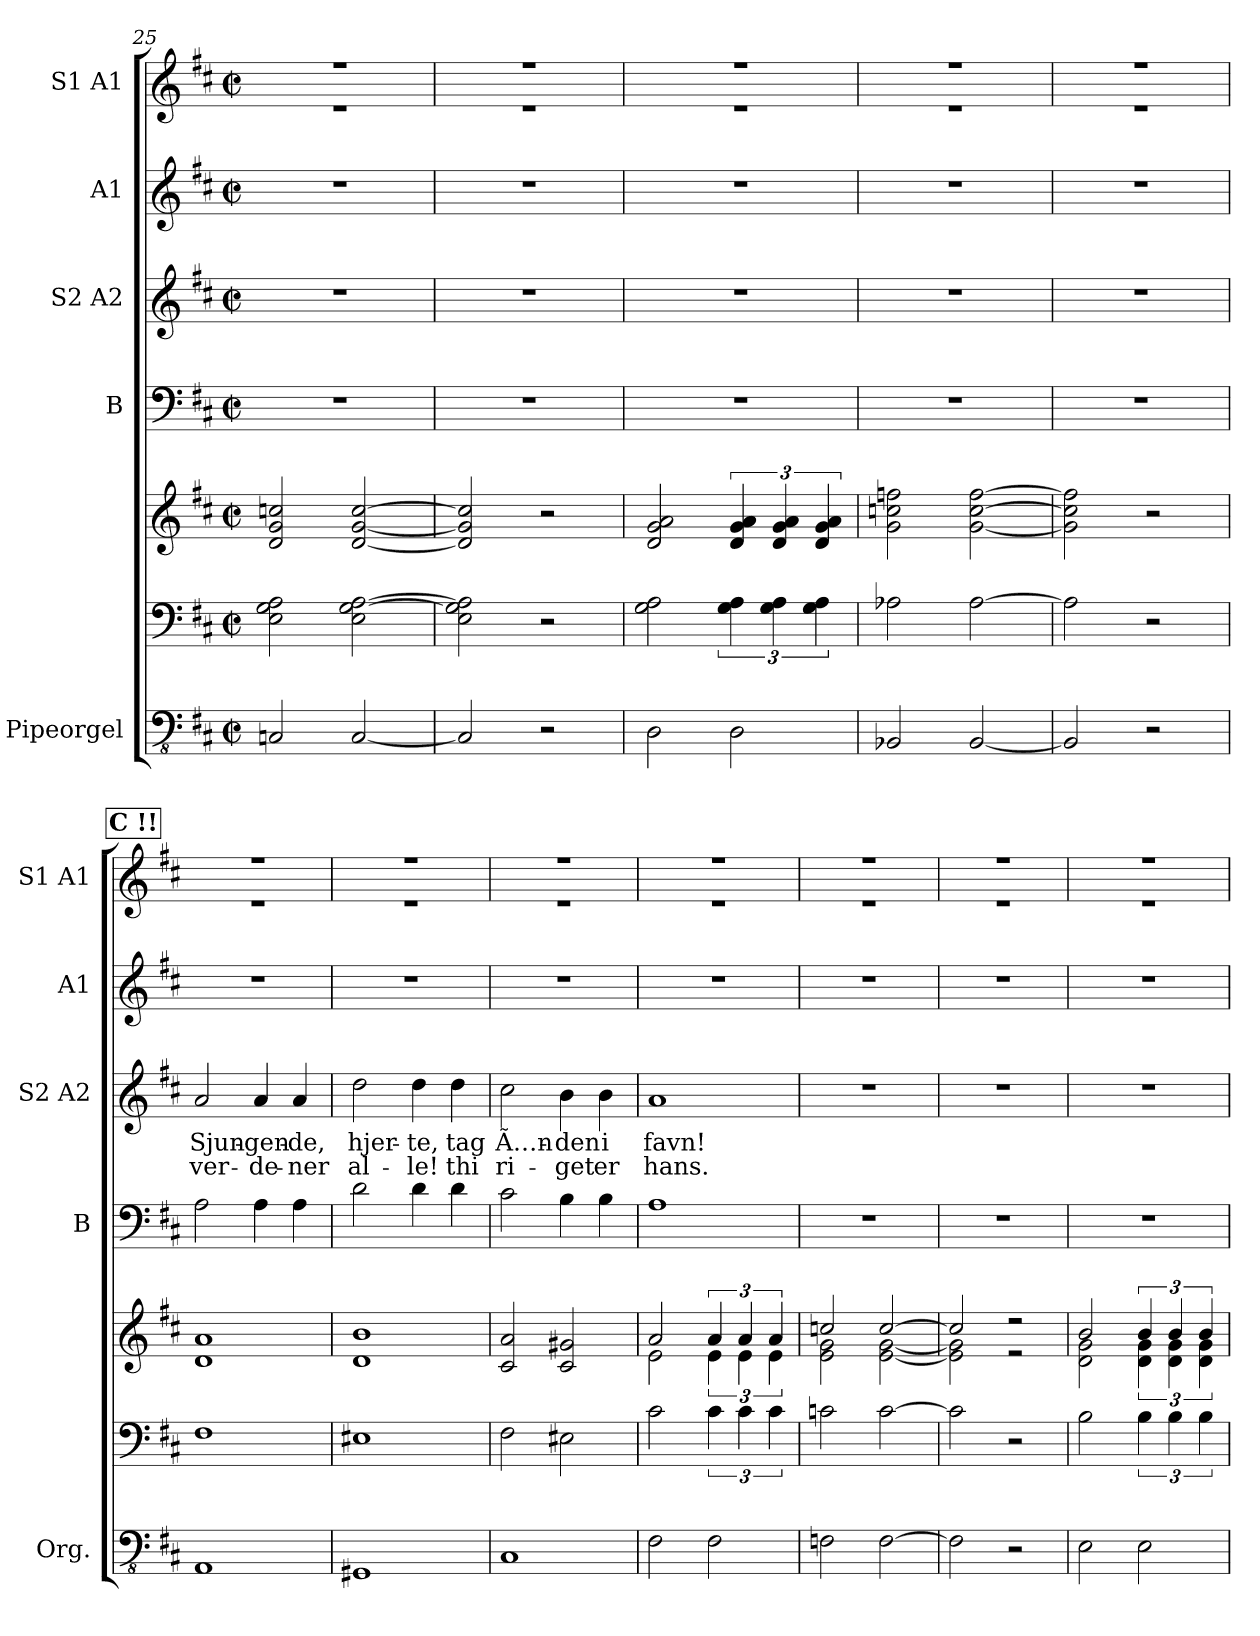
**kern	**kern	**kern	**kern	**kern	**text	**text	**kern	**kern
*part5	*part5	*part5	*part4	*part3	*part3	*part3	*part2	*part1
*staff7	*staff6	*staff5	*staff4	*staff3	*staff3	*staff3	*staff2	*staff1
*I"Pipeorgel	*	*	*I"B	*I"S2 A2	*	*	*I"A1	*I"S1 A1
*I'Org.	*	*	*I'B	*I'S2 A2	*	*	*I'A1	*I'S1 A1
!!LO:LB:g=z
*clefFv4	*clefF4	*clefG2	*clefF4	*clefG2	*	*	*clefG2	*clefG2
*k[f#c#]	*k[f#c#]	*k[f#c#]	*k[f#c#]	*k[f#c#]	*	*	*k[f#c#]	*k[f#c#]
*M2/2	*M2/2	*M2/2	*M2/2	*M2/2	*	*	*M2/2	*M2/2
*met(c|)	*met(c|)	*met(c|)	*met(c|)	*met(c|)	*	*	*met(c|)	*met(c|)
=25	=25	=25	=25	=25	=25	=25	=25	=25
*	*	*	*	*	*	*	*	*^
2CCn/	2E\ 2G\ 2A\	2d/ 2g/ 2ccn/	1r	1r	.	.	1r	1r	1r
[2CC/	2E\ [2G\ [2A\	[2d/ [2g/ [2cc/	.	.	.	.	.	.	.
=26	=26	=26	=26	=26	=26	=26	=26	=26	=26
2CC/]	2E\ 2G\] 2A\]	2d/] 2g/] 2cc/]	1r	1r	.	.	1r	1r	1r
2r	2r	2r	.	.	.	.	.	.	.
=27	=27	=27	=27	=27	=27	=27	=27	=27	=27
2DD\	2G\ 2A\	2d/ 2g/ 2a/	1r	1r	.	.	1r	1r	1r
2DD\	6G\ 6A\	6d/ 6g/ 6a/	.	.	.	.	.	.	.
.	6G\ 6A\	6d/ 6g/ 6a/	.	.	.	.	.	.	.
.	6G\ 6A\	6d/ 6g/ 6a/	.	.	.	.	.	.	.
=28	=28	=28	=28	=28	=28	=28	=28	=28	=28
2BBB-X/	2A-X\	2g\ 2ccn\ 2ffn\	1r	1r	.	.	1r	1r	1r
[2BBB-/	[2A-\	[2g\ [2cc\ [2ff\	.	.	.	.	.	.	.
=29	=29	=29	=29	=29	=29	=29	=29	=29	=29
2BBB-/]	2A-\]	2g\] 2cc\] 2ff\]	1r	1r	.	.	1r	1r	1r
2r	2r	2r	.	.	.	.	.	.	.
!!LO:REH:place=s1:a:B:fs=14:t=C	!!
=30	=30	=30	=30	=30	=30	=30	=30	=30	=30
!	!	!	!	!	!LO:LY:b	!LO:LY:b	!	!	!
1AAA	1F#	1d 1a	2A\	2a/	Sjun-	ver-	1r	1r	1r
!	!	!	!	!	!LO:LY:b	!LO:LY:b	!	!	!
.	.	.	4A\	4a/	-gen-	-de-	.	.	.
!	!	!	!	!	!LO:LY:b	!LO:LY:b	!	!	!
.	.	.	4A\	4a/	-de,	-ner	.	.	.
=31	=31	=31	=31	=31	=31	=31	=31	=31	=31
!	!	!	!	!	!LO:LY:b	!LO:LY:b	!	!	!
1GGG#X	1E#X	1d 1b	2d\	2dd\	hjer-	al-	1r	1r	1r
!	!	!	!	!	!LO:LY:b	!LO:LY:b	!	!	!
.	.	.	4d\	4dd\	-te,	-le!	.	.	.
!	!	!	!	!	!LO:LY:b	!LO:LY:b	!	!	!
.	.	.	4d\	4dd\	tag	thi	.	.	.
!!LO:PB:g=z	!!
=32	=32	=32	=32	=32	=32	=32	=32	=32	=32
!	!	!	!	!	!LO:LY:b	!LO:LY:b	!	!	!
1CC#	2F#\	2c#/ 2a/	2c#\	2cc#\	Ã…n-	ri-	1r	1r	1r
!	!	!	!	!	!LO:LY:b	!LO:LY:b	!	!	!
.	2E#X\	2c#/ 2g#X/	4B\	4b\	-den	-get	.	.	.
!	!	!	!	!	!LO:LY:b	!LO:LY:b	!	!	!
.	.	.	4B\	4b\	i	er	.	.	.
=33	=33	=33	=33	=33	=33	=33	=33	=33	=33
*	*	*^	*	*	*	*	*	*	*
!	!	!	!	!	!	!LO:LY:b	!LO:LY:b	!	!	!
2FF#\	2c#\	2a/	2e\	1A	1a	favn!	hans.	1r	1r	1r
2FF#\	6c#\	6a/	6e\	.	.	.	.	.	.	.
.	6c#\	6a/	6e\	.	.	.	.	.	.	.
.	6c#\	6a/	6e\	.	.	.	.	.	.	.
=34	=34	=34	=34	=34	=34	=34	=34	=34	=34	=34
2FFn\	2cn\	2ccn/	2e\ 2g\	1r	1r	.	.	1r	1r	1r
[2FF\	[2c\	[2cc/	[2e\ [2g\	.	.	.	.	.	.	.
=35	=35	=35	=35	=35	=35	=35	=35	=35	=35	=35
2FF\]	2c\]	2cc/]	2e\] 2g\]	1r	1r	.	.	1r	1r	1r
2r	2r	2r	2r	.	.	.	.	.	.	.
=36	=36	=36	=36	=36	=36	=36	=36	=36	=36	=36
2EE\	2B\	2b/	2d\ 2g\	1r	1r	.	.	1r	1r	1r
2EE\	6B\	6b/	6d\ 6g\	.	.	.	.	.	.	.
.	6B\	6b/	6d\ 6g\	.	.	.	.	.	.	.
.	6B\	6b/	6d\ 6g\	.	.	.	.	.	.	.
*	*	*v	*v	*	*	*	*	*	*v	*v
=	=	=	=	=	=	=	=	=
*-	*-	*-	*-	*-	*-	*-	*-	*-
